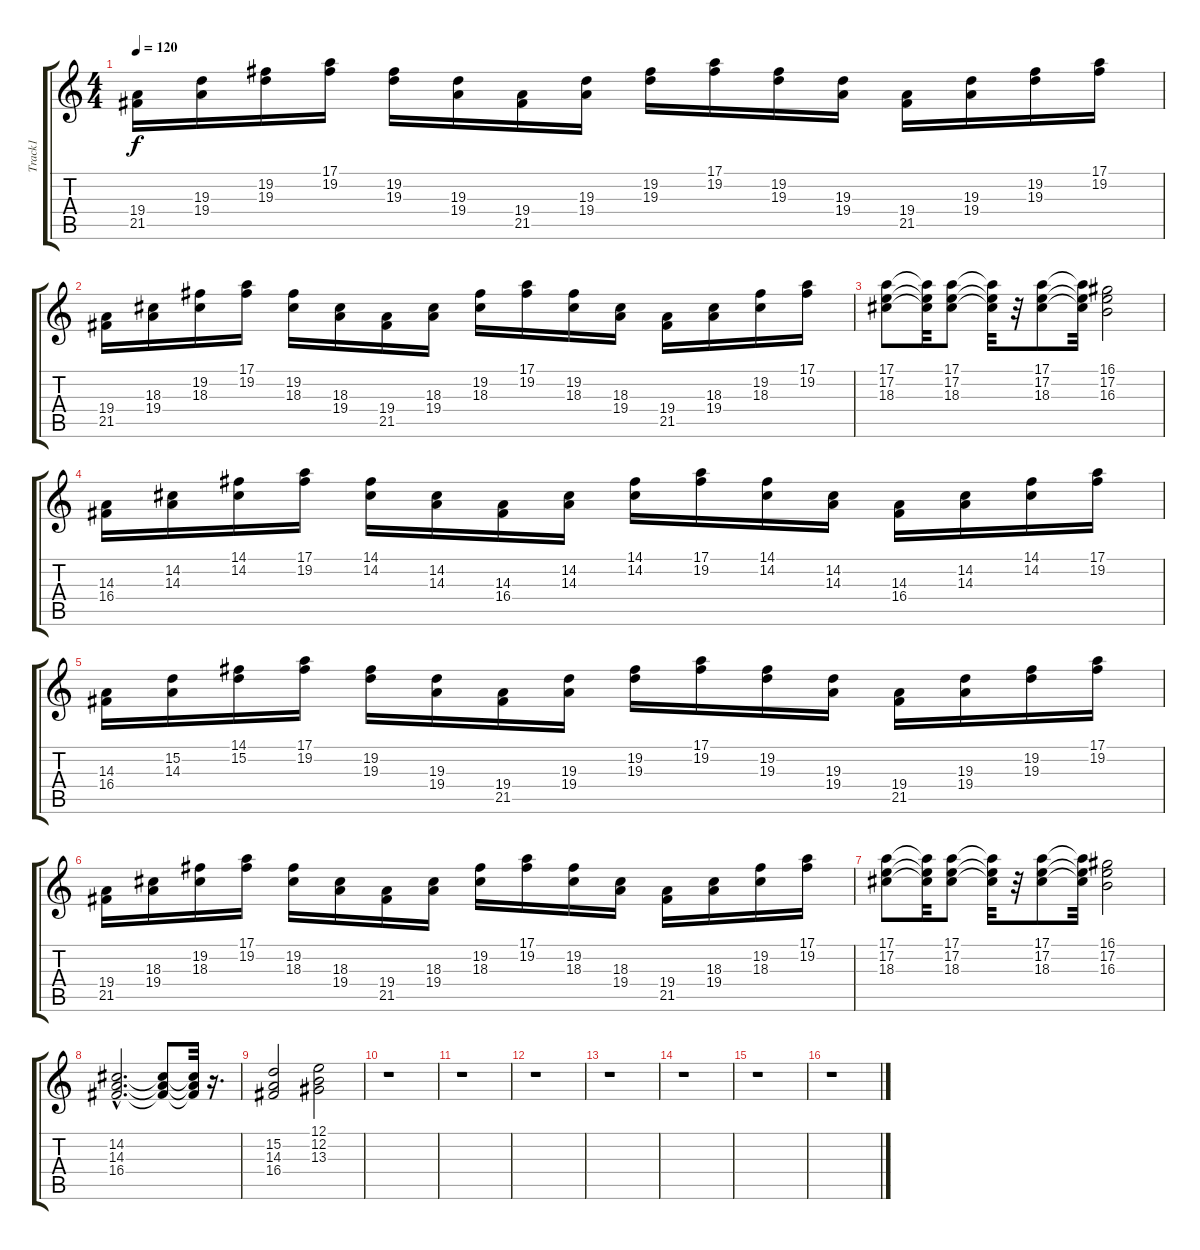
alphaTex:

\track ("Track1" "Track1") {instrument harpsichord}
\staff {score tabs}
\tuning (E4 B3 G3 D3 A2 E2) {hide}
\ts (4 4)
\tempo 120
\clef g2
\ks c
(19.4 21.5).16{dy f} (19.3 19.4).16 (19.2 19.3).16 (17.1 19.2).16 (19.2 19.3).16 (19.3 19.4).16 (19.4 21.5).16 (19.3 19.4).16 (19.2 19.3).16 (17.1 19.2).16 (19.2 19.3).16 (19.3 19.4).16 (19.4 21.5).16 (19.3 19.4).16 (19.2 19.3).16 (17.1 19.2).16 |
(19.4 21.5).16 (18.3 19.4).16 (19.2 18.3).16 (17.1 19.2).16 (19.2 18.3).16 (18.3 19.4).16 (19.4 21.5).16 (18.3 19.4).16 (19.2 18.3).16 (17.1 19.2).16 (19.2 18.3).16 (18.3 19.4).16 (19.4 21.5).16 (18.3 19.4).16 (19.2 18.3).16 (17.1 19.2).16 |
(17.1 17.2 18.3).8 (17.1{t} 17.2{t} 18.3{t}).32 (17.1 17.2 18.3).8 (17.1{t} 17.2{t} 18.3{t}).32 r.32 (17.1 17.2 18.3).8 (17.1{t} 17.2{t} 18.3{t}).32 (16.1 17.2 16.3).2 |
(14.3 16.4).16 (14.2 14.3).16 (14.1 14.2).16 (17.1 19.2).16 (14.1 14.2).16 (14.2 14.3).16 (14.3 16.4).16 (14.2 14.3).16 (14.1 14.2).16 (17.1 19.2).16 (14.1 14.2).16 (14.2 14.3).16 (14.3 16.4).16 (14.2 14.3).16 (14.1 14.2).16 (17.1 19.2).16 |
(14.3 16.4).16 (15.2 14.3).16 (14.1 15.2).16 (17.1 19.2).16 (19.2 19.3).16 (19.3 19.4).16 (19.4 21.5).16 (19.3 19.4).16 (19.2 19.3).16 (17.1 19.2).16 (19.2 19.3).16 (19.3 19.4).16 (19.4 21.5).16 (19.3 19.4).16 (19.2 19.3).16 (17.1 19.2).16 |
(19.4 21.5).16 (18.3 19.4).16 (19.2 18.3).16 (17.1 19.2).16 (19.2 18.3).16 (18.3 19.4).16 (19.4 21.5).16 (18.3 19.4).16 (19.2 18.3).16 (17.1 19.2).16 (19.2 18.3).16 (18.3 19.4).16 (19.4 21.5).16 (18.3 19.4).16 (19.2 18.3).16 (17.1 19.2).16 |
(17.1 17.2 18.3).8 (17.1{t} 17.2{t} 18.3{t}).32 (17.1 17.2 18.3).8 (17.1{t} 17.2{t} 18.3{t}).32 r.32 (17.1 17.2 18.3).8 (17.1{t} 17.2{t} 18.3{t}).32 (16.1 17.2 16.3).2 |
(14.2{hac} 14.3{hac} 16.4{hac}).2{d volume 12} (14.2{t} 14.3{t} 16.4{t}).8 (14.2{t} 14.3{t} 16.4{t}).32 r.16{d} |
(15.2 14.3 16.4).2 (12.1 12.2 13.3).2 |
r.1 |
r.1 |
r.1 |
r.1 |
r.1 |
r.1 |
r.1
